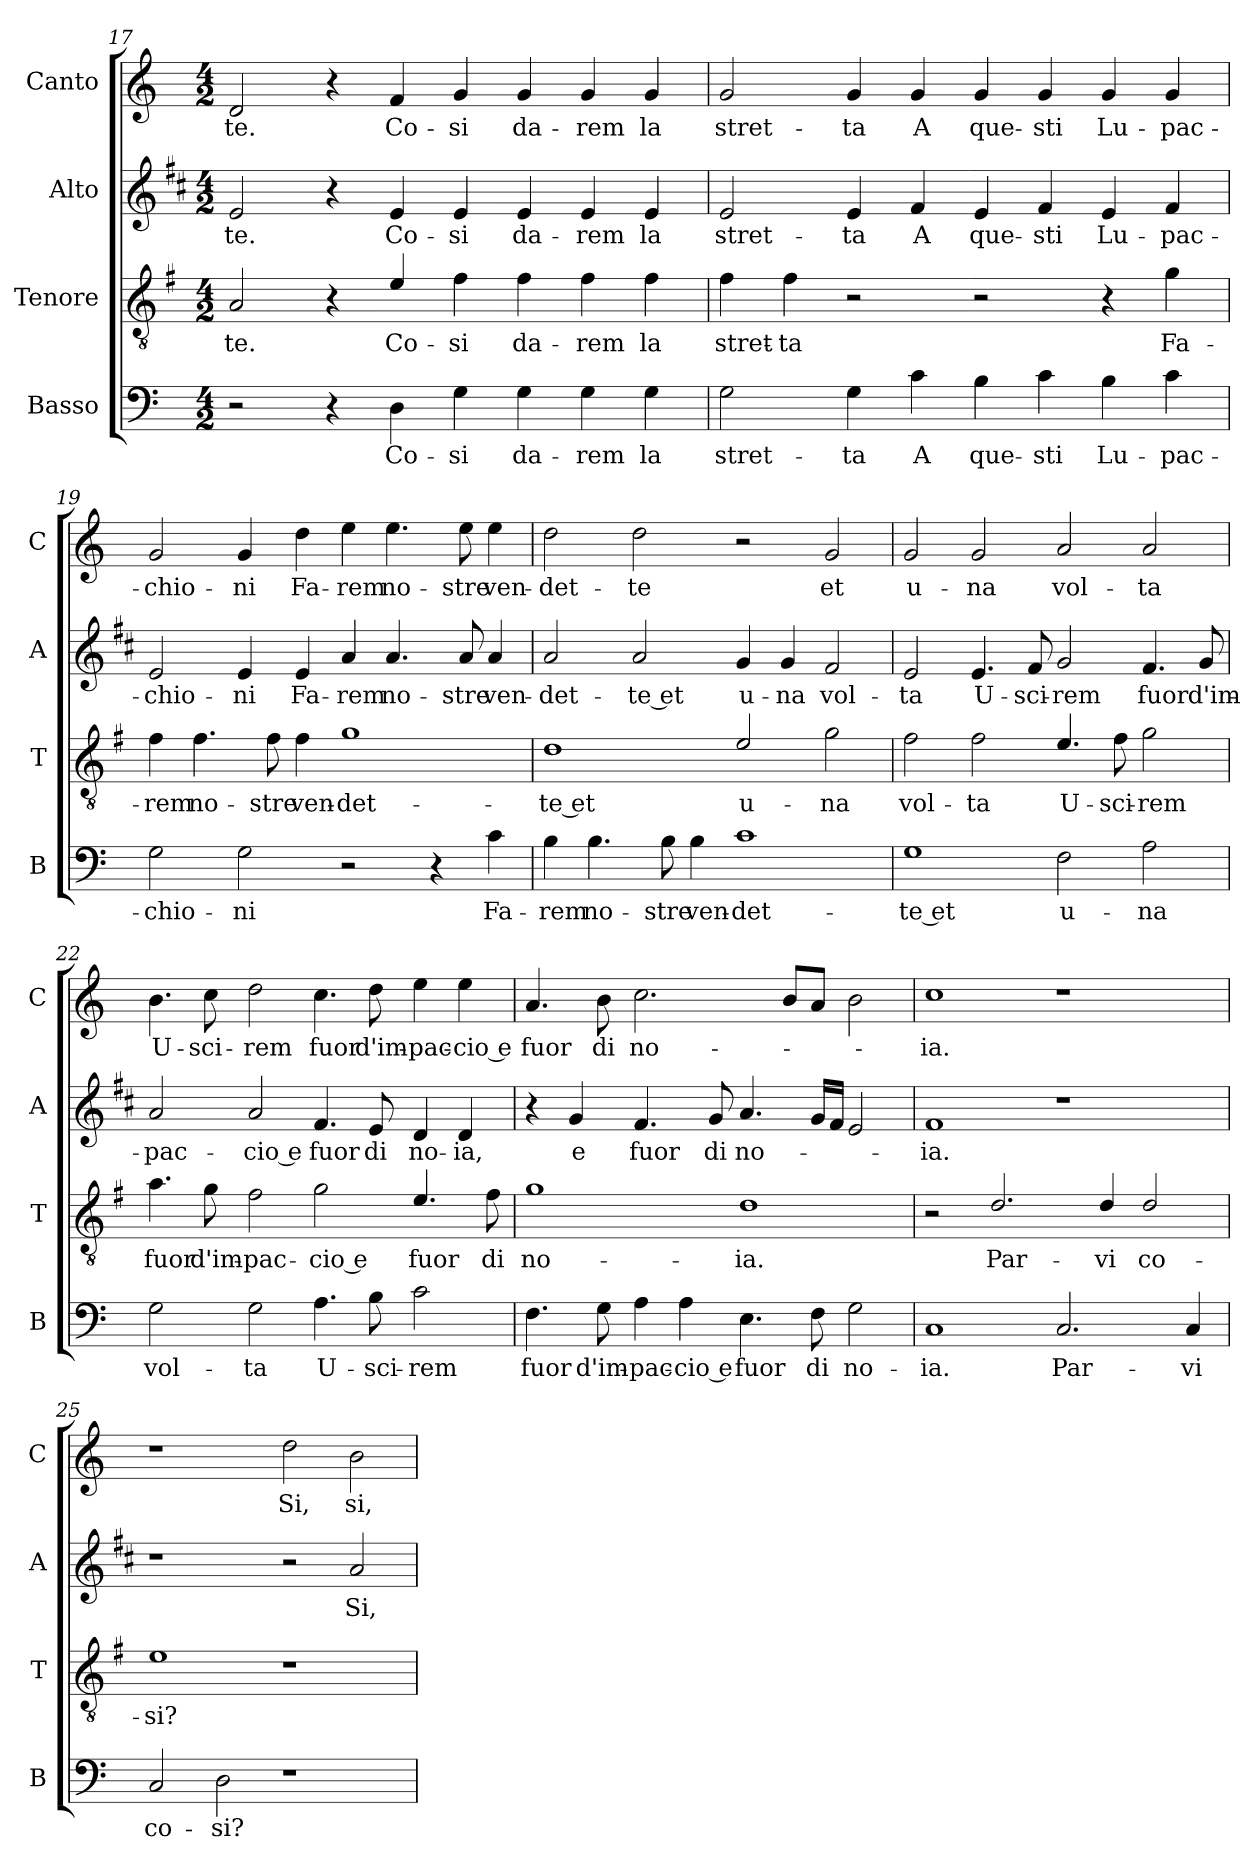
**kern	**text	**kern	**text	**kern	**text	**kern	**text
*part4	*part4	*part3	*part3	*part2	*part2	*part1	*part1
*staff4	*staff4	*staff3	*staff3	*staff2	*staff2	*staff1	*staff1
*I"Basso	*	*I"Tenore	*	*I"Alto	*	*I"Canto	*
*I'B	*	*I'T	*	*I'A	*	*I'C	*
*clefF4	*	*clefGv2	*	*clefG2	*	*clefG2	*
*	*	*ITrd4c7	*	*ITrd1c2	*	*	*
*k[]	*	*k[]	*	*k[]	*	*k[]	*
*C:	*	*C:	*	*C:	*	*C:	*
*M4/2	*	*M4/2	*	*M4/2	*	*M4/2	*
=17	=17	=17	=17	=17	=17	=17	=17
!	!	!	!LO:LY:b	!	!LO:LY:b	!	!LO:LY:b
2r	.	2D/	-te.	2d/	-te.	2d/	-te.
4r	.	4r	.	4r	.	4r	.
!	!LO:LY:b	!	!LO:LY:b	!	!LO:LY:b	!	!LO:LY:b
4D\	Co-	4A/	Co-	4d/	Co-	4f/	Co-
!	!LO:LY:b	!	!LO:LY:b	!	!LO:LY:b	!	!LO:LY:b
4G\	-si	4B\	-si	4d/	-si	4g/	-si
!	!LO:LY:b	!	!LO:LY:b	!	!LO:LY:b	!	!LO:LY:b
4G\	da-	4B\	da-	4d/	da-	4g/	da-
!	!LO:LY:b	!	!LO:LY:b	!	!LO:LY:b	!	!LO:LY:b
4G\	-rem	4B\	-rem	4d/	-rem	4g/	-rem
!	!LO:LY:b	!	!LO:LY:b	!	!LO:LY:b	!	!LO:LY:b
4G\	la	4B\	la	4d/	la	4g/	la
=18	=18	=18	=18	=18	=18	=18	=18
!	!LO:LY:b	!	!LO:LY:b	!	!LO:LY:b	!	!LO:LY:b
2G\	stret-	4B\	stret-	2d/	stret-	2g/	stret-
!	!	!	!LO:LY:b	!	!	!	!
.	.	4B\	-ta	.	.	.	.
!	!LO:LY:b	!	!	!	!LO:LY:b	!	!LO:LY:b
4G\	-ta	2r	.	4d/	-ta	4g/	-ta
!	!LO:LY:b	!	!	!	!LO:LY:b	!	!LO:LY:b
4c\	A	.	.	4e/	A	4g/	A
!	!LO:LY:b	!	!	!	!LO:LY:b	!	!LO:LY:b
4B\	que-	2r	.	4d/	que-	4g/	que-
!	!LO:LY:b	!	!	!	!LO:LY:b	!	!LO:LY:b
4c\	-sti	.	.	4e/	-sti	4g/	-sti
!	!LO:LY:b	!	!	!	!LO:LY:b	!	!LO:LY:b
4B\	Lu-	4r	.	4d/	Lu-	4g/	Lu-
!	!LO:LY:b	!	!LO:LY:b	!	!LO:LY:b	!	!LO:LY:b
4c\	-pac-	4c\	Fa-	4e/	-pac-	4g/	-pac-
=19	=19	=19	=19	=19	=19	=19	=19
!	!LO:LY:b	!	!LO:LY:b	!	!LO:LY:b	!	!LO:LY:b
2G\	-chio-	4B\	-rem	2d/	-chio-	2g/	-chio-
!	!	!	!LO:LY:b	!	!	!	!
.	.	4.B\	no-	.	.	.	.
!	!LO:LY:b	!	!	!	!LO:LY:b	!	!LO:LY:b
2G\	-ni	.	.	4d/	-ni	4g/	-ni
!	!	!	!LO:LY:b	!	!	!	!
.	.	8B\	-stre	.	.	.	.
!	!	!	!LO:LY:b	!	!LO:LY:b	!	!LO:LY:b
.	.	4B\	ven-	4d/	Fa-	4dd\	Fa-
!	!	!	!LO:LY:b	!	!LO:LY:b	!	!LO:LY:b
2r	.	1c	-det-	4g/	-rem	4ee\	-rem
!	!	!	!	!	!LO:LY:b	!	!LO:LY:b
.	.	.	.	4.g/	no-	4.ee\	no-
4r	.	.	.	.	.	.	.
!	!	!	!	!	!LO:LY:b	!	!LO:LY:b
.	.	.	.	8g/	-stre	8ee\	-stre
!	!LO:LY:b	!	!	!	!LO:LY:b	!	!LO:LY:b
4c\	Fa-	.	.	4g/	ven-	4ee\	ven-
!!LO:LB:g=z
=20	=20	=20	=20	=20	=20	=20	=20
!	!LO:LY:b	!	!LO:LY:b	!	!LO:LY:b	!	!LO:LY:b
4B\	-rem	1G	-te et	2g/	-det-	2dd\	-det-
!	!LO:LY:b	!	!	!	!	!	!
4.B\	no-	.	.	.	.	.	.
!	!	!	!	!	!LO:LY:b	!	!LO:LY:b
.	.	.	.	2g/	-te et	2dd\	-te
!	!LO:LY:b	!	!	!	!	!	!
8B\	-stre	.	.	.	.	.	.
!	!LO:LY:b	!	!	!	!	!	!
4B\	ven-	.	.	.	.	.	.
!	!LO:LY:b	!	!LO:LY:b	!	!LO:LY:b	!	!
1c	-det-	2A/	u-	4f/	u-	2r	.
!	!	!	!	!	!LO:LY:b	!	!
.	.	.	.	4f/	-na	.	.
!	!	!	!LO:LY:b	!	!LO:LY:b	!	!LO:LY:b
.	.	2c\	-na	2e/	vol-	2g/	et
=21	=21	=21	=21	=21	=21	=21	=21
!	!LO:LY:b	!	!LO:LY:b	!	!LO:LY:b	!	!LO:LY:b
1G	-te et	2B\	vol-	2d/	-ta	2g/	u-
!	!	!	!LO:LY:b	!	!LO:LY:b	!	!LO:LY:b
.	.	2B\	-ta	4.d/	U-	2g/	-na
!	!	!	!	!	!LO:LY:b	!	!
.	.	.	.	8e/	-sci-	.	.
!	!LO:LY:b	!	!LO:LY:b	!	!LO:LY:b	!	!LO:LY:b
2F\	u-	4.A/	U-	2f/	-rem	2a/	vol-
!	!	!	!LO:LY:b	!	!	!	!
.	.	8B\	-sci-	.	.	.	.
!	!LO:LY:b	!	!LO:LY:b	!	!LO:LY:b	!	!LO:LY:b
2A\	-na	2c\	-rem	4.e/	fuor	2a/	-ta
!	!	!	!	!	!LO:LY:b	!	!
.	.	.	.	8f/	d'im-	.	.
=22	=22	=22	=22	=22	=22	=22	=22
!	!LO:LY:b	!	!LO:LY:b	!	!LO:LY:b	!	!LO:LY:b
2G\	vol-	4.d\	fuor	2g/	-pac-	4.b\	U-
!	!	!	!LO:LY:b	!	!	!	!LO:LY:b
.	.	8c\	d'im-	.	.	8cc\	-sci-
!	!LO:LY:b	!	!LO:LY:b	!	!LO:LY:b	!	!LO:LY:b
2G\	-ta	2B\	-pac-	2g/	-cio e	2dd\	-rem
!	!LO:LY:b	!	!LO:LY:b	!	!LO:LY:b	!	!LO:LY:b
4.A\	U-	2c\	-cio e	4.e/	fuor	4.cc\	fuor
!	!LO:LY:b	!	!	!	!LO:LY:b	!	!LO:LY:b
8B\	-sci-	.	.	8d/	di	8dd\	d'im-
!	!LO:LY:b	!	!LO:LY:b	!	!LO:LY:b	!	!LO:LY:b
2c\	-rem	4.A/	fuor	4c/	no-	4ee\	-pac-
!	!	!	!	!	!LO:LY:b	!	!LO:LY:b
.	.	.	.	4c/	-ia,	4ee\	-cio e
!	!	!	!LO:LY:b	!	!	!	!
.	.	8B\	di	.	.	.	.
!!LO:PB:g=z
=23	=23	=23	=23	=23	=23	=23	=23
!	!LO:LY:b	!	!LO:LY:b	!	!	!	!LO:LY:b
4.F\	fuor	1c	no-	4r	.	4.a/	fuor
!	!	!	!	!	!LO:LY:b	!	!
.	.	.	.	4f/	e	.	.
!	!LO:LY:b	!	!	!	!	!	!LO:LY:b
8G\	d'im-	.	.	.	.	8b\	di
!	!LO:LY:b	!	!	!	!LO:LY:b	!	!LO:LY:b
4A\	-pac-	.	.	4.e/	fuor	2.cc\	no-
!	!LO:LY:b	!	!	!	!	!	!
4A\	-cio e	.	.	.	.	.	.
!	!	!	!	!	!LO:LY:b	!	!
.	.	.	.	8f/	di	.	.
!	!LO:LY:b	!	!LO:LY:b	!	!LO:LY:b	!	!
4.E\	fuor	1G	-ia.	4.g/	no-	.	.
.	.	.	.	.	.	8b/L	.
!	!LO:LY:b	!	!	!	!	!	!
8F\	di	.	.	16f/LL	.	8a/J	.
.	.	.	.	16e/JJ	.	.	.
!	!LO:LY:b	!	!	!	!	!	!
2G\	no-	.	.	2d/	.	2b\	.
=24	=24	=24	=24	=24	=24	=24	=24
!	!LO:LY:b	!	!	!	!LO:LY:b	!	!LO:LY:b
1C	-ia.	2r	.	1e	-ia.	1cc	-ia.
!	!	!	!LO:LY:b	!	!	!	!
.	.	2.G/	Par-	.	.	.	.
!	!LO:LY:b	!	!	!	!	!	!
2.C/	Par-	.	.	1r	.	1r	.
!	!	!	!LO:LY:b	!	!	!	!
.	.	4G/	-vi	.	.	.	.
!	!	!	!LO:LY:b	!	!	!	!
.	.	2G/	co-	.	.	.	.
!	!LO:LY:b	!	!	!	!	!	!
4C/	-vi	.	.	.	.	.	.
=25	=25	=25	=25	=25	=25	=25	=25
!	!LO:LY:b	!	!LO:LY:b	!	!	!	!
2C/	co-	1A	-si?	1r	.	1r	.
!	!LO:LY:b	!	!	!	!	!	!
2D\	-si?	.	.	.	.	.	.
!	!	!	!	!	!	!	!LO:LY:b
1r	.	1r	.	2r	.	2dd\	Si,
!	!	!	!	!	!LO:LY:b	!	!LO:LY:b
.	.	.	.	2g/	Si,	2b\	si,
=	=	=	=	=	=	=	=
*-	*-	*-	*-	*-	*-	*-	*-
